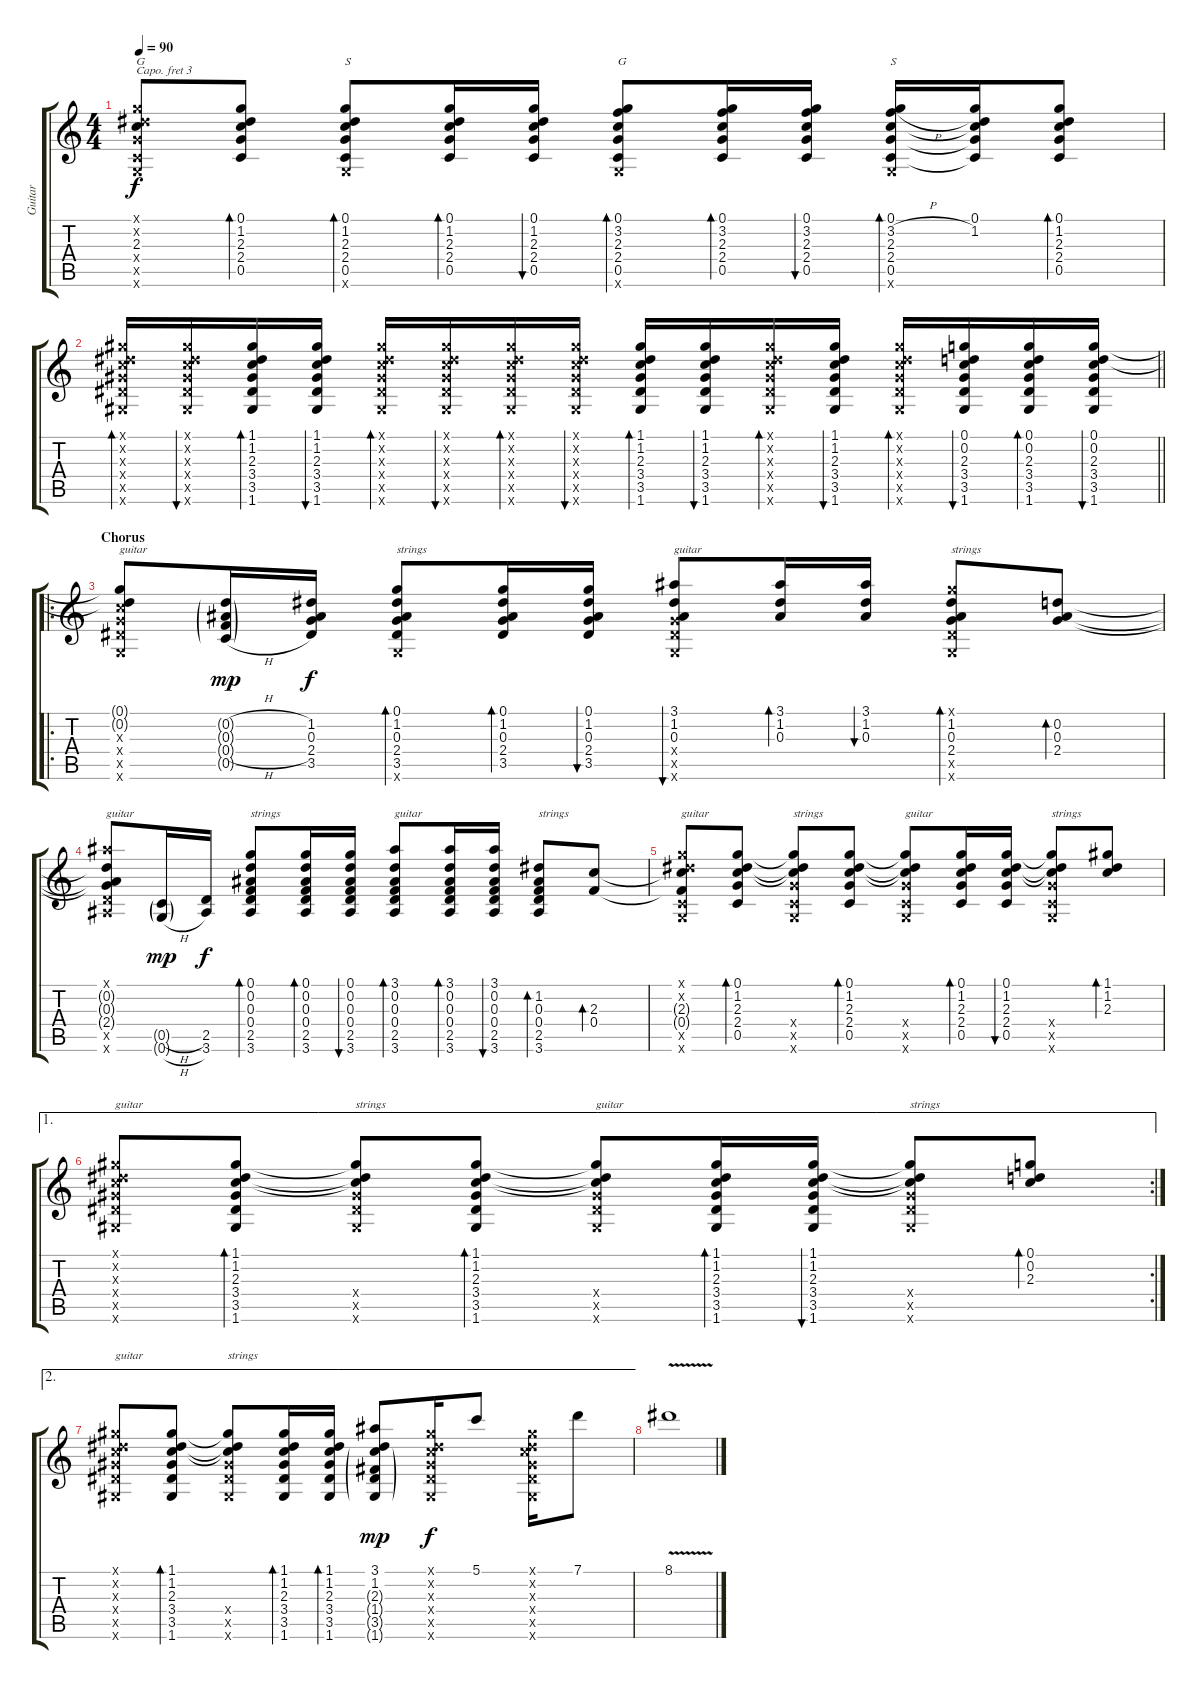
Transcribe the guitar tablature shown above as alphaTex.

\track ("Guitar" "Guitar") {instrument acousticguitarsteel}
\staff {score tabs}
\capo 3
\tuning (E4 B3 G3 D3 A2 E2) {hide}
\ts (4 4)
\tempo 90
\clef g2
\ks c
(0.1{x} 1.2{x} 2.3{t} 2.4{x} 0.5{x} 0.6{x}).8{txt "G" dy f} (0.1 1.2 2.3 2.4 0.5).8{bd 60} (0.1 1.2 2.3 2.4 0.5 0.6{x}).8{bd 60 txt "S"} (0.1 1.2 2.3 2.4 0.5).16{bd 30} (0.1 1.2 2.3 2.4 0.5).16{bu 30} (0.1 3.2 2.3 2.4 0.5 0.6{x}).8{bd 60 txt "G"} (0.1 3.2 2.3 2.4 0.5).16{bd 30} (0.1 3.2 2.3 2.4 0.5).16{bu 30} (0.1 3.2{h} 2.3 2.4 0.5 0.6{x}).16{bd 60 txt "S"} (0.1 1.2 2.3{t} 2.4{t} 0.5{t}).16 (0.1 1.2 2.3 2.4 0.5).8{bd 30} |
\barLineRight lightlight
(1.1{x} 1.2{x} 2.3{x} 3.4{x} 3.5{x} 1.6{x}).16{bd 30} (1.1{x} 1.2{x} 2.3{x} 3.4{x} 3.5{x} 1.6{x}).16{bu 30} (1.1 1.2 2.3 3.4 3.5 1.6).16{bd 30} (1.1 1.2 2.3 3.4 3.5 1.6).16{bu 30} (1.1{x} 1.2{x} 2.3{x} 3.4{x} 3.5{x} 1.6{x}).16{bd 30} (1.1{x} 1.2{x} 2.3{x} 3.4{x} 3.5{x} 1.6{x}).16{bu 30} (1.1{x} 1.2{x} 2.3{x} 3.4{x} 3.5{x} 1.6{x}).16{bd 30} (1.1{x} 1.2{x} 2.3{x} 3.4{x} 3.5{x} 1.6{x}).16{bu 30} (1.1 1.2 2.3 3.4 3.5 1.6).16{bd 30} (1.1 1.2 2.3 3.4 3.5 1.6).16{bu 30} (1.1{x} 1.2{x} 2.3{x} 3.4{x} 3.5{x} 1.6{x}).16{bd 30} (1.1 1.2 2.3 3.4 3.5 1.6).16{bu 30} (1.1{x} 1.2{x} 2.3{x} 3.4{x} 3.5{x} 1.6{x}).16{bd 30} (0.1 0.2 2.3 3.4 3.5 1.6).16{bu 30} (0.1 0.2 2.3 3.4 3.5 1.6).16{bd 30} (0.1 0.2 2.3 3.4 3.5 1.6).16{bu 30} |
\ro
\section ("" "Chorus")
(0.1{t} 0.2{t} 2.3{x} 2.4{x} 3.5{x} 0.6{x}).8{txt "guitar"} (0.2{h g} 0.3{h g} 0.4{h g} 0.5{h g}).16{dy mp} (1.2 0.3 2.4 3.5).16{dy f} (0.1 1.2 0.3 2.4 3.5 0.6{x}).8{bd 30 txt "strings"} (0.1 1.2 0.3 2.4 3.5).16{bd 30} (0.1 1.2 0.3 2.4 3.5).16{bu 30} (3.1 1.2 0.3 2.4{x} 3.5{x} 0.6{x}).8{bu 30 txt "guitar"} (3.1 1.2 0.3).16{bd 30} (3.1 1.2 0.3).16{bu 30} (0.1{x} 1.2 0.3 2.4 3.5{x} 0.6{x}).8{bd 30 txt "strings"} (0.2 0.3 2.4).8{bd 30} |
(3.1{x} 0.2{t} 0.3{t} 2.4{t} 2.5{x} 3.6{x}).8{txt "guitar"} (0.5{h g} 0.6{h g}).16{dy mp} (2.5 3.6).16{dy f} (0.1 0.2 0.3 0.4 2.5 3.6).8{bd 30 txt "strings"} (0.1 0.2 0.3 0.4 2.5 3.6).16{bd 30} (0.1 0.2 0.3 0.4 2.5 3.6).16{bu 30} (3.1 0.2 0.3 0.4 2.5 3.6).8{bd 30 txt "guitar"} (3.1 0.2 0.3 0.4 2.5 3.6).16{bd 30} (3.1 0.2 0.3 0.4 2.5 3.6).16{bu 30} (1.2 0.3 0.4 2.5 3.6).8{bd 30 txt "strings"} (2.3 0.4).8{bd 30} |
(0.1{x} 1.2{x} 2.3{t} 0.4{t} 0.5{x} 0.6{x}).8{txt "guitar"} (0.1 1.2 2.3 2.4 0.5).8{bd 60} (0.1{t} 1.2{t} 2.3{t} 2.4{x} 0.5{x} 0.6{x}).8{txt "strings"} (0.1 1.2 2.3 2.4 0.5).8{bd 60} (0.1{t} 1.2{t} 2.3{t} 2.4{x} 0.5{x} 0.6{x}).8{txt "guitar"} (0.1 1.2 2.3 2.4 0.5).16{bd 30} (0.1 1.2 2.3 2.4 0.5).16{bu 30} (0.1{t} 1.2{t} 2.3{t} 2.4{x} 0.5{x} 0.6{x}).8{txt "strings"} (1.1 1.2 2.3).8{bd 60} |
\ae 1
\rc 2
(1.1{x} 1.2{x} 2.3{x} 3.4{x} 3.5{x} 1.6{x}).8{txt "guitar"} (1.1 1.2 2.3 3.4 3.5 1.6).8{bd 60} (1.1{t} 1.2{t} 2.3{t} 3.4{x} 3.5{x} 1.6{x}).8{txt "strings"} (1.1 1.2 2.3 3.4 3.5 1.6).8{bd 60} (1.1{t} 1.2{t} 2.3{t} 3.4{x} 3.5{x} 1.6{x}).8{txt "guitar"} (1.1 1.2 2.3 3.4 3.5 1.6).16{bd 60} (1.1 1.2 2.3 3.4 3.5 1.6).16{bu 30} (1.1{t} 1.2{t} 2.3{t} 3.4{x} 3.5{x} 1.6{x}).8{txt "strings"} (0.1 0.2 2.3).8{bd 60} |
\ae 2
(1.1{x} 1.2{x} 2.3{x} 3.4{x} 3.5{x} 1.6{x}).8{txt "guitar"} (1.1 1.2 2.3 3.4 3.5 1.6).8{bd 60} (1.1{t} 1.2{t} 2.3{t} 3.4{x} 3.5{x} 1.6{x}).8{txt "strings"} (1.1 1.2 2.3 3.4 3.5 1.6).16{bd 60} (1.1 1.2 2.3 3.4 3.5 1.6).16{bd 60} (3.1 1.2 2.3{g} 1.4{g} 3.5{g} 1.6{g}).8{dy mp} (1.1{x} 1.2{x} 2.3{x} 3.4{x} 3.5{x} 1.6{x}).16{dy f} 5.1.8 (1.1{x} 1.2{x} 2.3{x} 3.4{x} 3.5{x} 1.6{x}).16 7.1.8 |
8.1{v}.1
